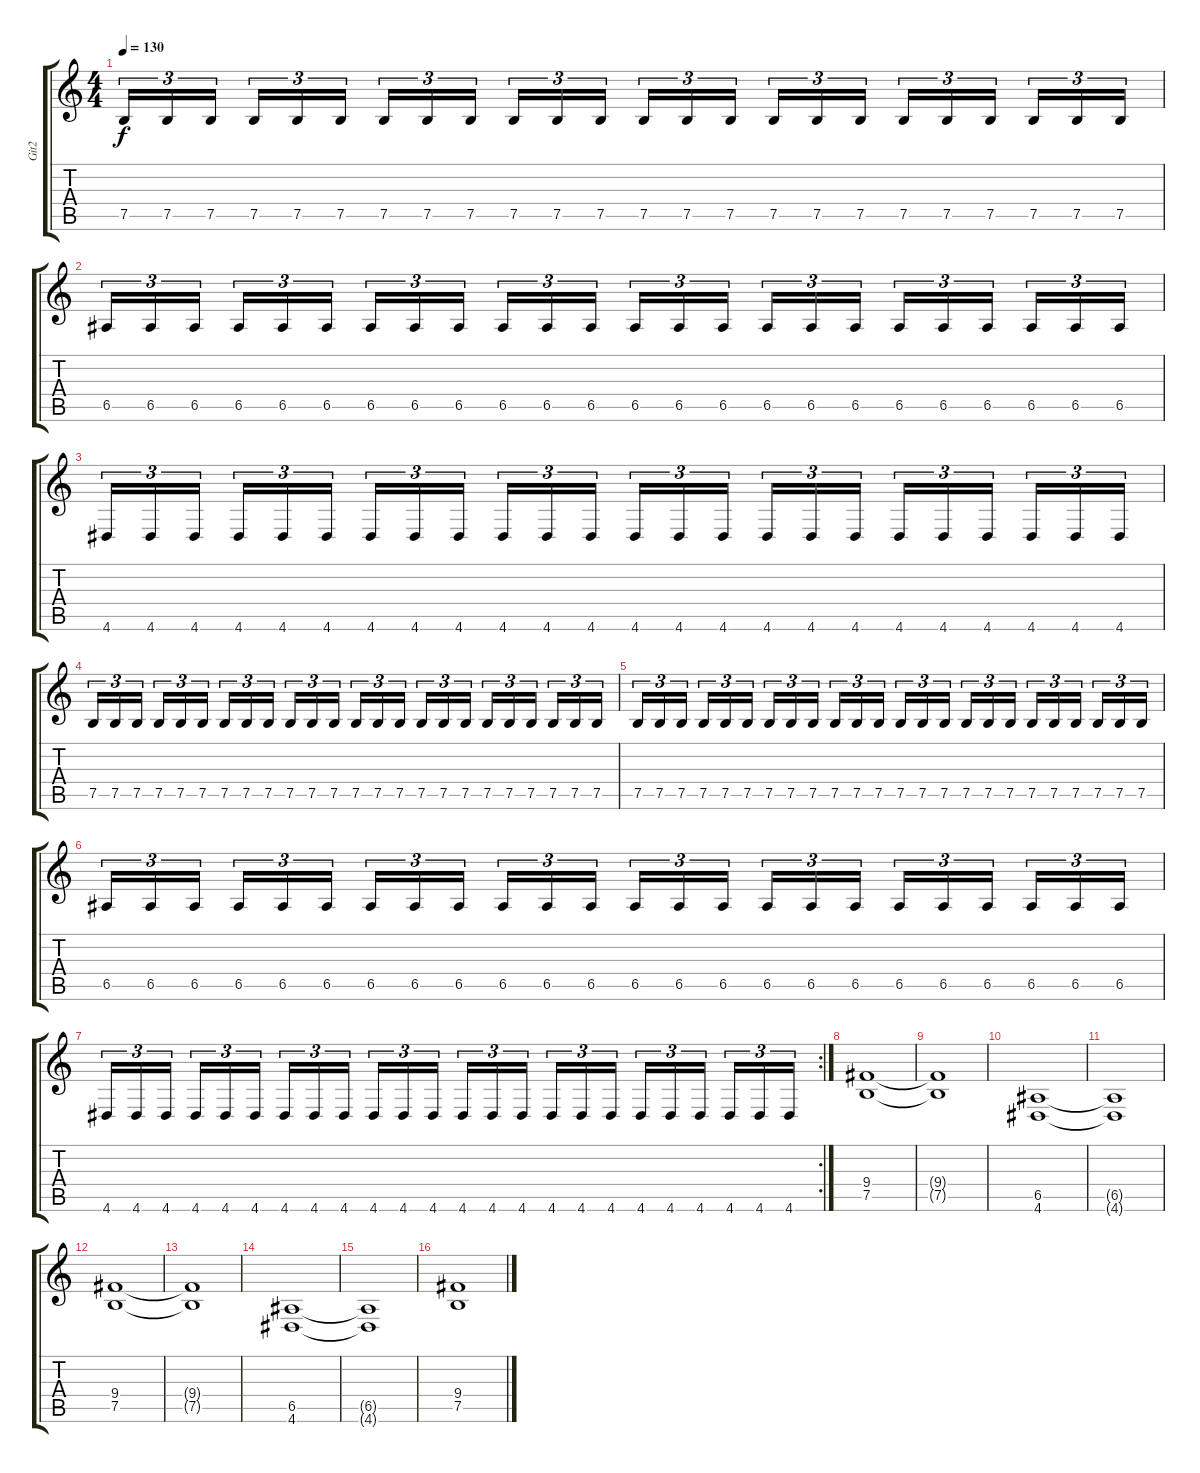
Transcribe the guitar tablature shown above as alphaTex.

\track ("Git2" "Git2") {instrument distortionguitar}
\staff {score tabs}
\tuning (B3 Gb3 D3 A2 E2 B1) {hide}
\ts (4 4)
\tempo 130
\clef g2
\ks c
7.5.16{tu (3 2) dy f} 7.5.16{tu (3 2)} 7.5.16{tu (3 2)} 7.5.16{tu (3 2)} 7.5.16{tu (3 2)} 7.5.16{tu (3 2)} 7.5.16{tu (3 2)} 7.5.16{tu (3 2)} 7.5.16{tu (3 2)} 7.5.16{tu (3 2)} 7.5.16{tu (3 2)} 7.5.16{tu (3 2)} 7.5.16{tu (3 2)} 7.5.16{tu (3 2)} 7.5.16{tu (3 2)} 7.5.16{tu (3 2)} 7.5.16{tu (3 2)} 7.5.16{tu (3 2)} 7.5.16{tu (3 2)} 7.5.16{tu (3 2)} 7.5.16{tu (3 2)} 7.5.16{tu (3 2)} 7.5.16{tu (3 2)} 7.5.16{tu (3 2)} |
6.5.16{tu (3 2)} 6.5.16{tu (3 2)} 6.5.16{tu (3 2)} 6.5.16{tu (3 2)} 6.5.16{tu (3 2)} 6.5.16{tu (3 2)} 6.5.16{tu (3 2)} 6.5.16{tu (3 2)} 6.5.16{tu (3 2)} 6.5.16{tu (3 2)} 6.5.16{tu (3 2)} 6.5.16{tu (3 2)} 6.5.16{tu (3 2)} 6.5.16{tu (3 2)} 6.5.16{tu (3 2)} 6.5.16{tu (3 2)} 6.5.16{tu (3 2)} 6.5.16{tu (3 2)} 6.5.16{tu (3 2)} 6.5.16{tu (3 2)} 6.5.16{tu (3 2)} 6.5.16{tu (3 2)} 6.5.16{tu (3 2)} 6.5.16{tu (3 2)} |
4.6.16{tu (3 2)} 4.6.16{tu (3 2)} 4.6.16{tu (3 2)} 4.6.16{tu (3 2)} 4.6.16{tu (3 2)} 4.6.16{tu (3 2)} 4.6.16{tu (3 2)} 4.6.16{tu (3 2)} 4.6.16{tu (3 2)} 4.6.16{tu (3 2)} 4.6.16{tu (3 2)} 4.6.16{tu (3 2)} 4.6.16{tu (3 2)} 4.6.16{tu (3 2)} 4.6.16{tu (3 2)} 4.6.16{tu (3 2)} 4.6.16{tu (3 2)} 4.6.16{tu (3 2)} 4.6.16{tu (3 2)} 4.6.16{tu (3 2)} 4.6.16{tu (3 2)} 4.6.16{tu (3 2)} 4.6.16{tu (3 2)} 4.6.16{tu (3 2)} |
7.5.16{tu (3 2)} 7.5.16{tu (3 2)} 7.5.16{tu (3 2)} 7.5.16{tu (3 2)} 7.5.16{tu (3 2)} 7.5.16{tu (3 2)} 7.5.16{tu (3 2)} 7.5.16{tu (3 2)} 7.5.16{tu (3 2)} 7.5.16{tu (3 2)} 7.5.16{tu (3 2)} 7.5.16{tu (3 2)} 7.5.16{tu (3 2)} 7.5.16{tu (3 2)} 7.5.16{tu (3 2)} 7.5.16{tu (3 2)} 7.5.16{tu (3 2)} 7.5.16{tu (3 2)} 7.5.16{tu (3 2)} 7.5.16{tu (3 2)} 7.5.16{tu (3 2)} 7.5.16{tu (3 2)} 7.5.16{tu (3 2)} 7.5.16{tu (3 2)} |
7.5.16{tu (3 2)} 7.5.16{tu (3 2)} 7.5.16{tu (3 2)} 7.5.16{tu (3 2)} 7.5.16{tu (3 2)} 7.5.16{tu (3 2)} 7.5.16{tu (3 2)} 7.5.16{tu (3 2)} 7.5.16{tu (3 2)} 7.5.16{tu (3 2)} 7.5.16{tu (3 2)} 7.5.16{tu (3 2)} 7.5.16{tu (3 2)} 7.5.16{tu (3 2)} 7.5.16{tu (3 2)} 7.5.16{tu (3 2)} 7.5.16{tu (3 2)} 7.5.16{tu (3 2)} 7.5.16{tu (3 2)} 7.5.16{tu (3 2)} 7.5.16{tu (3 2)} 7.5.16{tu (3 2)} 7.5.16{tu (3 2)} 7.5.16{tu (3 2)} |
6.5.16{tu (3 2)} 6.5.16{tu (3 2)} 6.5.16{tu (3 2)} 6.5.16{tu (3 2)} 6.5.16{tu (3 2)} 6.5.16{tu (3 2)} 6.5.16{tu (3 2)} 6.5.16{tu (3 2)} 6.5.16{tu (3 2)} 6.5.16{tu (3 2)} 6.5.16{tu (3 2)} 6.5.16{tu (3 2)} 6.5.16{tu (3 2)} 6.5.16{tu (3 2)} 6.5.16{tu (3 2)} 6.5.16{tu (3 2)} 6.5.16{tu (3 2)} 6.5.16{tu (3 2)} 6.5.16{tu (3 2)} 6.5.16{tu (3 2)} 6.5.16{tu (3 2)} 6.5.16{tu (3 2)} 6.5.16{tu (3 2)} 6.5.16{tu (3 2)} |
\rc 2
4.6.16{tu (3 2)} 4.6.16{tu (3 2)} 4.6.16{tu (3 2)} 4.6.16{tu (3 2)} 4.6.16{tu (3 2)} 4.6.16{tu (3 2)} 4.6.16{tu (3 2)} 4.6.16{tu (3 2)} 4.6.16{tu (3 2)} 4.6.16{tu (3 2)} 4.6.16{tu (3 2)} 4.6.16{tu (3 2)} 4.6.16{tu (3 2)} 4.6.16{tu (3 2)} 4.6.16{tu (3 2)} 4.6.16{tu (3 2)} 4.6.16{tu (3 2)} 4.6.16{tu (3 2)} 4.6.16{tu (3 2)} 4.6.16{tu (3 2)} 4.6.16{tu (3 2)} 4.6.16{tu (3 2)} 4.6.16{tu (3 2)} 4.6.16{tu (3 2)} |
(9.4 7.5).1 |
(9.4{t} 7.5{t}).1 |
(6.5 4.6).1 |
(6.5{t} 4.6{t}).1 |
(9.4 7.5).1 |
(9.4{t} 7.5{t}).1 |
(6.5 4.6).1 |
(6.5{t} 4.6{t}).1 |
(9.4 7.5).1
